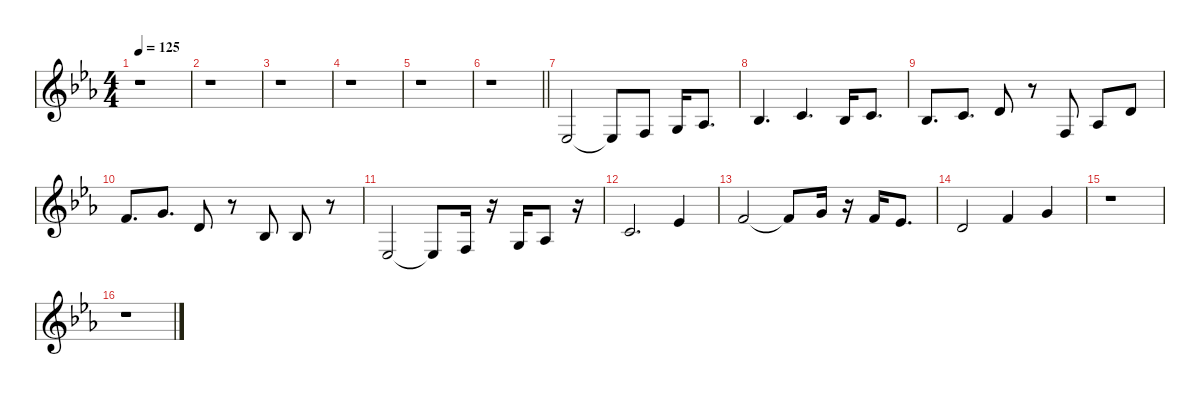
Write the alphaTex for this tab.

\defaultSystemsLayout 4
\hideDynamics
\bracketExtendMode nobrackets
\singleTrackTrackNamePolicy hidden
\multiTrackTrackNamePolicy hidden
\firstSystemTrackNameMode fullname
\firstSystemTrackNameOrientation horizontal
\otherSystemsTrackNameOrientation horizontal
\track ("Effect 2" "led.synth.") {instrument lead1square}
\staff {score}
\tuning (E4 B3 G3 D3 A2 E2)
\ts (4 4)
\beaming (8 2 2 2 2)
\tempo 125
\clef g2
\ks eb
r.1{dy f instrument lead1square beam Down} |
r.1{beam Down} |
r.1{beam Down} |
r.1{beam Down} |
r.1{beam Down} |
\barLineRight lightlight
r.1{beam Down} |
1.4{acc b}.2{beam Up} 1.4{t acc b}.8{beam Up} 3.4{acc forcenatural}.8{beam Up} 0.3{acc forcenatural}.16{beam Up} 1.3{acc b}.8{d beam Up} |
3.3{acc b}.4{d beam Up} 1.2{acc forcenatural}.4{d beam Up} 3.3{acc b}.16{beam Up} 1.2{acc forcenatural}.8{d beam Up} |
3.3{acc b}.8{d beam Up} 1.2{acc forcenatural}.8{d beam Up} 3.2{acc forcenatural}.8{beam Up} r.8{beam Up} 3.4{acc forcenatural}.8{beam Up} 1.3{acc b}.8{beam Up} 3.2{acc forcenatural}.8{beam Up} |
1.1{acc forcenatural}.8{d beam Up} 3.1{acc forcenatural}.8{d beam Up} 3.2{acc forcenatural}.8{beam Up} r.8{beam Up} 3.3{acc b}.8{beam Up} 3.3{acc b}.8{beam Up} r.8{beam Up} |
1.4{acc b}.2{beam Up} 1.4{t acc b}.8{beam Up} 3.4{acc forcenatural}.16{beam Up} r.16{beam Up} 0.3{acc forcenatural}.16{beam Up} 1.3{acc b}.8{beam Up} r.16{beam Up} |
1.2{acc forcenatural}.2{d beam Up} 4.2{acc b}.4{beam Up} |
1.1{acc forcenatural}.2{beam Up} 1.1{t acc forcenatural}.8{beam Up} 3.1{acc forcenatural}.16{beam Up} r.16{beam Up} 1.1{acc forcenatural}.16{beam Up} 4.2{acc b}.8{d beam Up} |
3.2{acc forcenatural}.2{beam Up} 1.1{acc forcenatural}.4{beam Up} 3.1{acc forcenatural}.4{beam Up} |
r.1{beam Down} |
r.1{beam Down}
